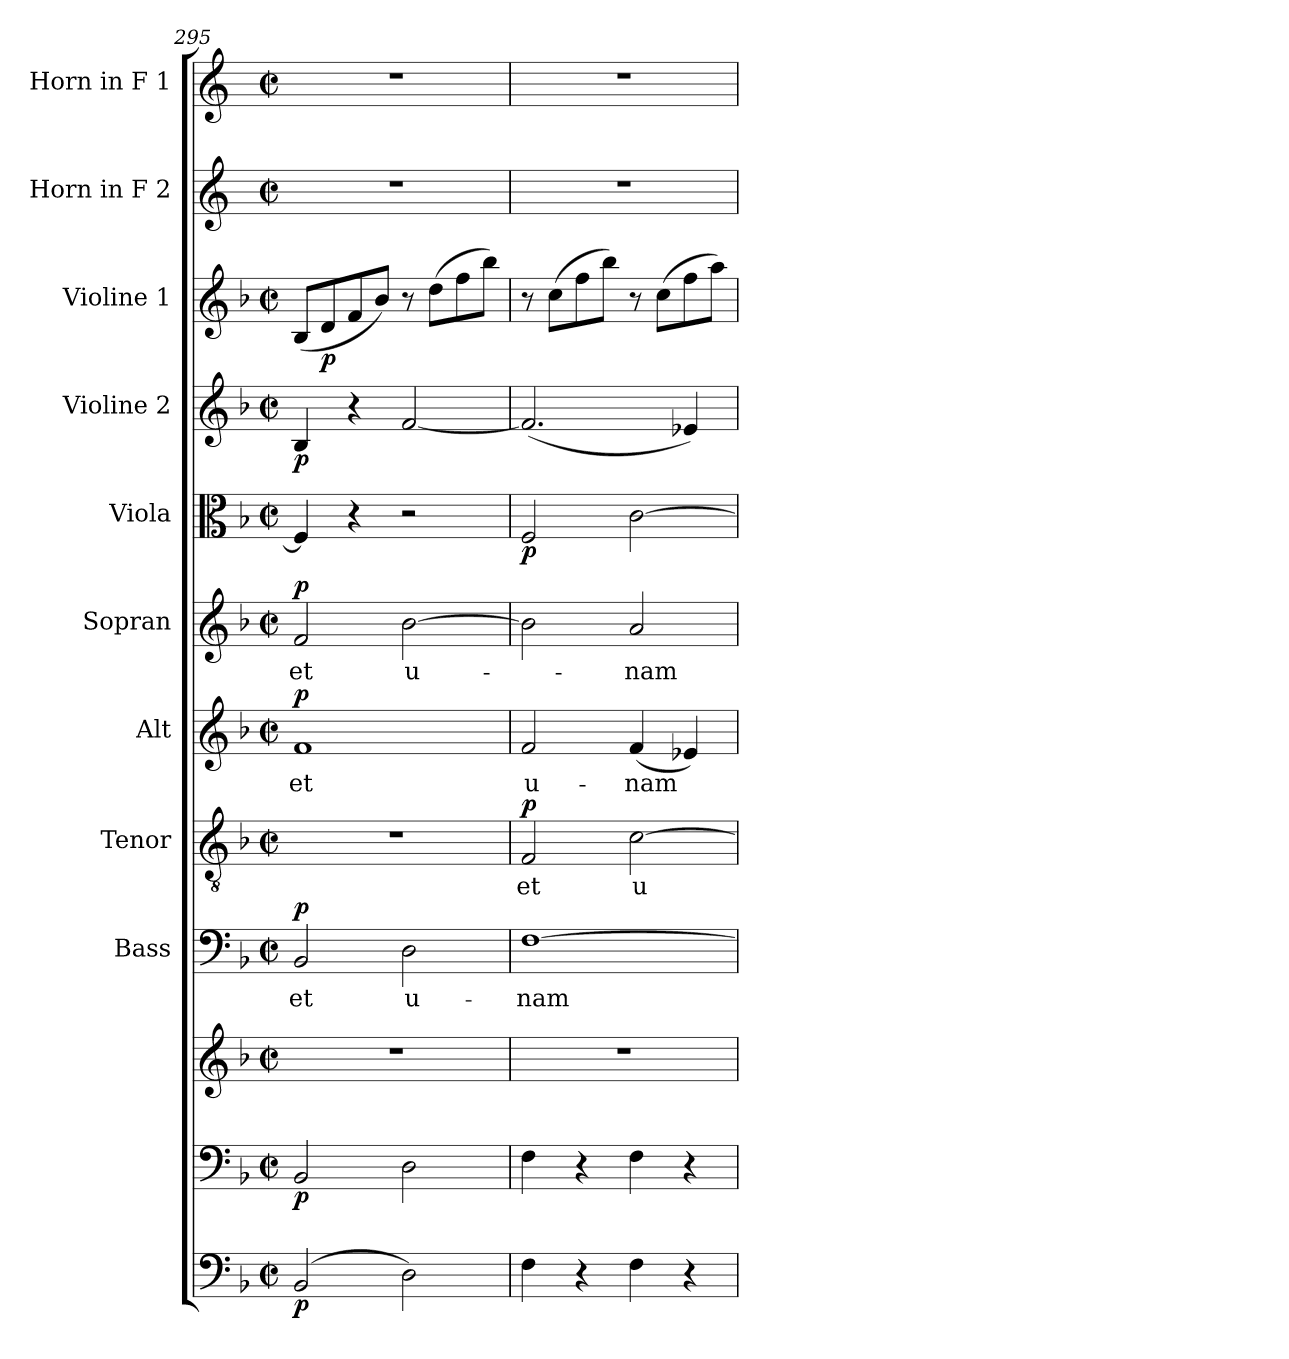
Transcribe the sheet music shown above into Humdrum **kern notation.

**kern	**dynam	**kern	**kern	**dynam	**kern	**text	**dynam	**kern	**text	**dynam	**kern	**text	**dynam	**kern	**text	**dynam	**kern	**dynam	**kern	**dynam	**kern	**dynam	**kern	**kern
*part11	*part11	*part10	*part10	*part10	*part9	*part9	*part9	*part8	*part8	*part8	*part7	*part7	*part7	*part6	*part6	*part6	*part5	*part5	*part4	*part4	*part3	*part3	*part2	*part1
*staff12	*staff12	*staff11	*staff10	*staff10/11	*staff9	*staff9	*staff9	*staff8	*staff8	*staff8	*staff7	*staff7	*staff7	*staff6	*staff6	*staff6	*staff5	*staff5	*staff4	*staff4	*staff3	*staff3	*staff2	*staff1
*	*	*	*	*	*I"Bass	*	*	*I"Tenor	*	*	*I"Alt	*	*	*I"Sopran	*	*	*I"Viola	*	*I"Violine 2	*	*I"Violine 1	*	*I"Horn in F 2	*I"Horn in F 1
*	*	*	*	*	*I'B.	*	*	*I'T.	*	*	*I'A.	*	*	*I'S.	*	*	*I'Vla.	*	*I'Vl. 2	*	*I'Vl. 1	*	*	*
*clefF4	*	*clefF4	*clefG2	*	*clefF4	*	*	*clefGv2	*	*	*clefG2	*	*	*clefG2	*	*	*clefC3	*	*clefG2	*	*clefG2	*	*clefG2	*clefG2
*ITrd7c12	*	*	*	*	*	*	*	*	*	*	*	*	*	*	*	*	*	*	*	*	*	*	*ITrd4c7	*ITrd4c7
*k[b-]	*	*k[b-]	*k[b-]	*	*k[b-]	*	*	*k[b-]	*	*	*k[b-]	*	*	*k[b-]	*	*	*k[b-]	*	*k[b-]	*	*k[b-]	*	*k[b-]	*k[b-]
*F:	*	*F:	*F:	*	*F:	*	*	*F:	*	*	*F:	*	*	*F:	*	*	*F:	*	*F:	*	*F:	*	*F:	*F:
*M2/2	*	*M2/2	*M2/2	*	*M2/2	*	*	*M2/2	*	*	*M2/2	*	*	*M2/2	*	*	*M2/2	*	*M2/2	*	*M2/2	*	*M2/2	*M2/2
*met(c|)	*	*met(c|)	*met(c|)	*	*met(c|)	*	*	*met(c|)	*	*	*met(c|)	*	*	*met(c|)	*	*	*met(c|)	*	*met(c|)	*	*met(c|)	*	*met(c|)	*met(c|)
=295	=295	=295	=295	=295	=295	=295	=295	=295	=295	=295	=295	=295	=295	=295	=295	=295	=295	=295	=295	=295	=295	=295	=295	=295
!	!LO:DY:b	!	!	!LO:DY:b=2	!	!LO:LY:b	!LO:DY:a	!	!	!	!	!LO:LY:b	!LO:DY:a	!	!LO:LY:b	!LO:DY:a	!	!	!	!LO:DY:b	!	!	!	!
(2BBB-/	p	2BB-/	1r	p	2BB-/	et	p	1r	.	.	1f	et	p	2f/	et	p	4F/]	.	4B-/	p	(<8B-/L	.	1r	1r
!	!	!	!	!	!	!	!	!	!	!	!	!	!	!	!	!	!	!	!	!	!	!LO:DY:b	!	!
.	.	.	.	.	.	.	.	.	.	.	.	.	.	.	.	.	.	.	.	.	8d/	p	.	.
.	.	.	.	.	.	.	.	.	.	.	.	.	.	.	.	.	4r	.	4r	.	8f/	.	.	.
.	.	.	.	.	.	.	.	.	.	.	.	.	.	.	.	.	.	.	.	.	8b-/J)	.	.	.
!	!	!	!	!	!	!LO:LY:b	!	!	!	!	!	!	!	!	!LO:LY:b	!	!	!	!	!	!	!	!	!
2DD\)	.	2D\	.	.	2D\	u-	.	.	.	.	.	.	.	[2b-\	u-	.	2r	.	[2f/	.	8r	.	.	.
.	.	.	.	.	.	.	.	.	.	.	.	.	.	.	.	.	.	.	.	.	(>8dd\L	.	.	.
.	.	.	.	.	.	.	.	.	.	.	.	.	.	.	.	.	.	.	.	.	8ff\	.	.	.
.	.	.	.	.	.	.	.	.	.	.	.	.	.	.	.	.	.	.	.	.	8bb-\J)	.	.	.
=296	=296	=296	=296	=296	=296	=296	=296	=296	=296	=296	=296	=296	=296	=296	=296	=296	=296	=296	=296	=296	=296	=296	=296	=296
!	!	!	!	!	!	!LO:LY:b	!	!	!LO:LY:b	!LO:DY:a	!	!LO:LY:b	!	!	!	!	!	!LO:DY:b	!	!	!	!	!	!
4FF\	.	4F\	1r	.	[1F	-nam	.	2F/	et	p	2f/	u-	.	2b-\]	.	.	2F/	p	(<2.f/]	.	8r	.	1r	1r
.	.	.	.	.	.	.	.	.	.	.	.	.	.	.	.	.	.	.	.	.	(>8cc\L	.	.	.
4r	.	4r	.	.	.	.	.	.	.	.	.	.	.	.	.	.	.	.	.	.	8ff\	.	.	.
.	.	.	.	.	.	.	.	.	.	.	.	.	.	.	.	.	.	.	.	.	8bb-\J)	.	.	.
!	!	!	!	!	!	!	!	!	!LO:LY:b	!	!	!LO:LY:b	!	!	!LO:LY:b	!	!	!	!	!	!	!	!	!
4FF\	.	4F\	.	.	.	.	.	[2c\	u-	.	(<4f/	-nam	.	2a/	-nam	.	[2c\	.	.	.	8r	.	.	.
.	.	.	.	.	.	.	.	.	.	.	.	.	.	.	.	.	.	.	.	.	(>8cc\L	.	.	.
4r	.	4r	.	.	.	.	.	.	.	.	4e-X/)	.	.	.	.	.	.	.	4e-X/)	.	8ff\	.	.	.
.	.	.	.	.	.	.	.	.	.	.	.	.	.	.	.	.	.	.	.	.	8aa\J)	.	.	.
=	=	=	=	=	=	=	=	=	=	=	=	=	=	=	=	=	=	=	=	=	=	=	=	=
*-	*-	*-	*-	*-	*-	*-	*-	*-	*-	*-	*-	*-	*-	*-	*-	*-	*-	*-	*-	*-	*-	*-	*-	*-
